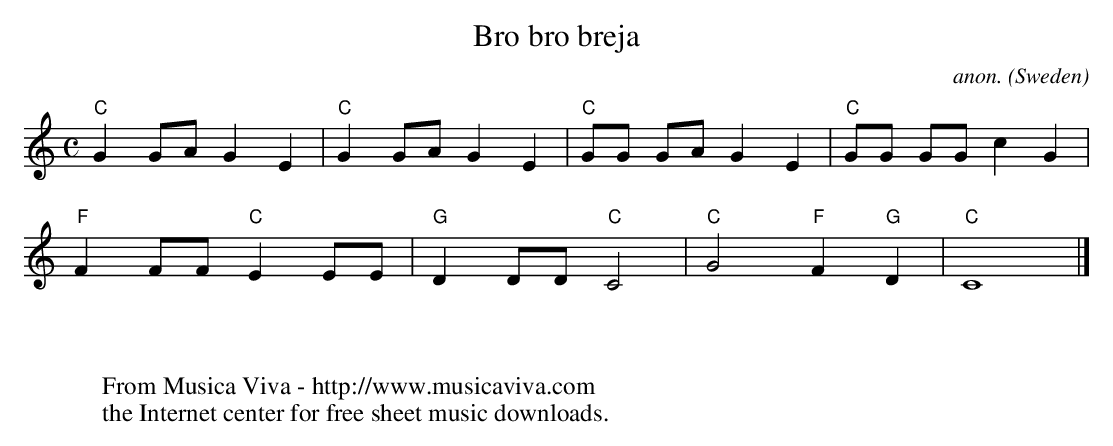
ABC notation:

X:1
T:Bro bro breja
C:anon.
O:Sweden
M:C
L:1/8
K:C
"C"G2GAG2E2|"C"G2GAG2E2|"C"GG GAG2E2|"C"GG GGc2G2|
"F"F2FF"C"E2EE|"G"D2DD"C"C4|"C"G4"F"F2"G"D2|"C"C8|]
W:
W:
W:  From Musica Viva - http://www.musicaviva.com
W:  the Internet center for free sheet music downloads.
